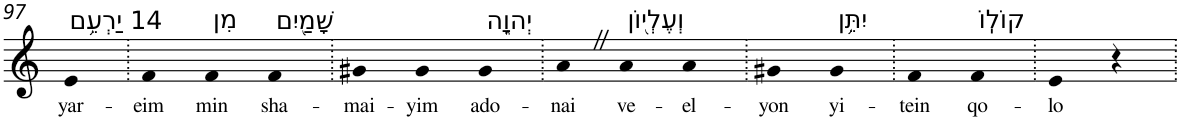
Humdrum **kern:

**kern	**text
*part1	*part1
*staff1	*staff1
*I"Piano	*
*I'Pno	*
!!LO:PB:g=z
*clefG2	*
*k[]	*
=97	=97
!LO:TX:a:t=14 יַרְעֵ֥ם	!
!	!LO:LY:b
4e	yar-
=98.	=98.
!	!LO:LY:b
4f	-eim
!LO:TX:a:t=מִן	!
!	!LO:LY:b
4f	min
!LO:TX:a:t=שָׁמַ֖יִם	!
!	!LO:LY:b
4f	sha-
=99.	=99.
!	!LO:LY:b
4g#X	-mai-
!	!LO:LY:b
4g#	-yim
!LO:TX:a:t=יְהוָ֑ה	!
!	!LO:LY:b
4g#	ado-
=100.	=100.
!	!LO:LY:b
4aZ	-nai
!LO:TX:a:t=וְעֶלְי֖וֹן	!
!	!LO:LY:b
4a	ve-
!	!LO:LY:b
4a	-el-
=101.	=101.
!	!LO:LY:b
4g#X	-yon
!LO:TX:a:t=יִתֵּ֥ן	!
!	!LO:LY:b
4g#	yi-
=102.	=102.
!	!LO:LY:b
4f	-tein
!LO:TX:a:t=קוֹלֽוֹ	!
!	!LO:LY:b
4f	qo-
=103.	=103.
!	!LO:LY:b
4e	-lo
4r	.
=.	=.
*-	*-
